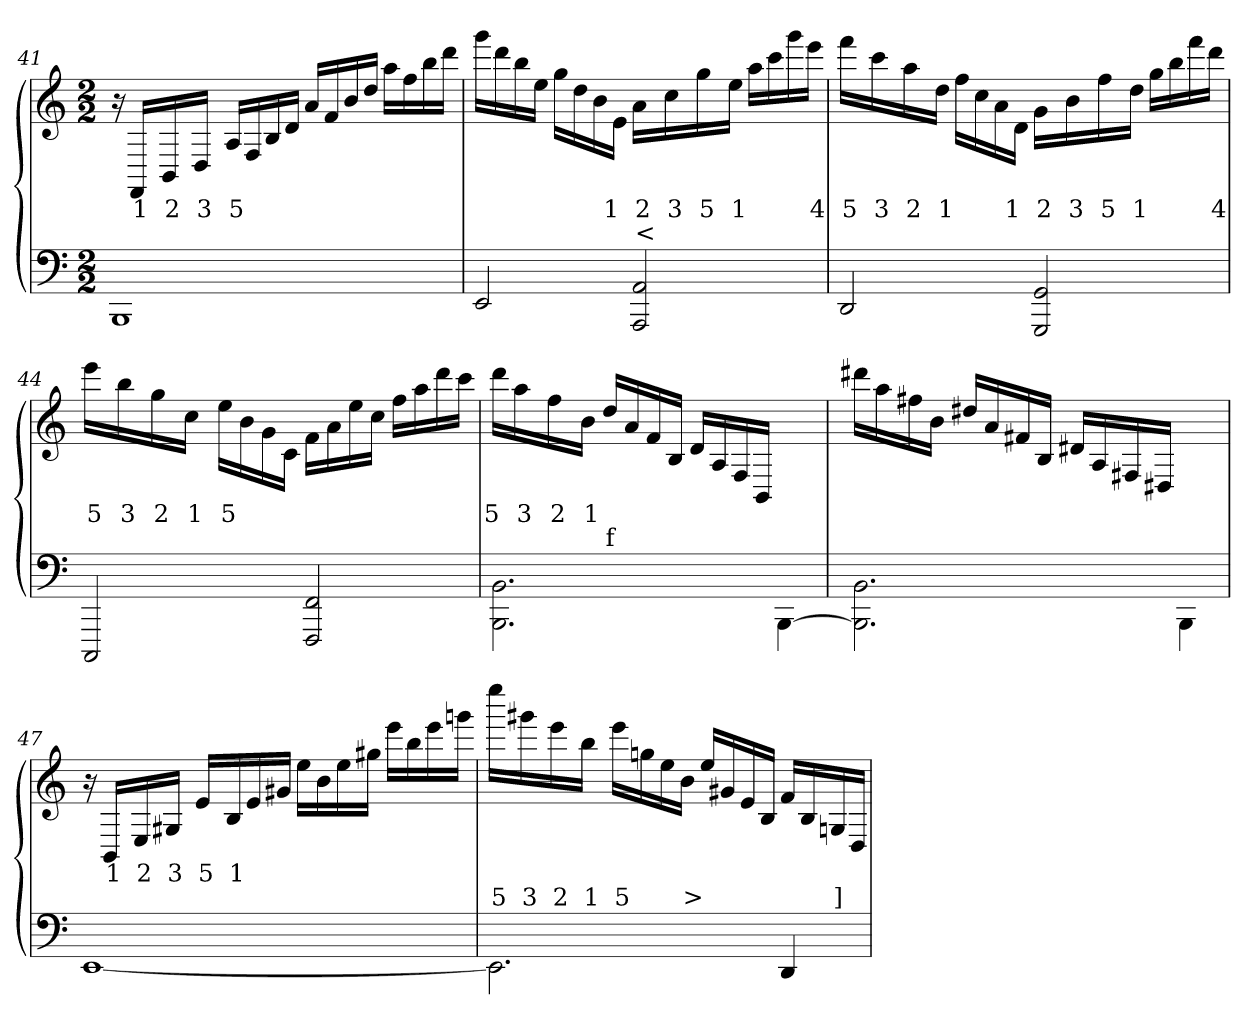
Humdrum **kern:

**kern	**kern	**text	**text
*part2	*part1	*part1	*part1
*staff2	*staff1	*staff1	*staff1
*clefF4	*clefG2	*	*
*k[]	*k[]	*	*
*M2/2	*M2/2	*	*
=41	=41	=41	=41
1BBB	16r	.	.
.	16FFLL	1	.
.	16BB	2	.
.	16DJJ	3	.
.	16ALL	5	.
.	16F	.	.
.	16B	.	.
.	16dJJ	.	.
.	16aLL	.	.
.	16f	.	.
.	16b	.	.
.	16ddJJ	.	.
.	16aaLL	.	.
.	16ff	.	.
.	16bb	.	.
.	16dddJJ	.	.
=42	=42	=42	=42
2EE	16gggLL	.	.
.	16ddd	.	.
.	16bb	.	.
.	16eeJJ	.	.
.	16ggLL	.	.
.	16dd	.	.
.	16b	.	.
.	16eJJ	1	.
2AA 2AAA	16aLL	2	<
.	16cc	3	.
.	16gg	5	.
.	16eeJJ	1	.
.	16aaLL	.	.
.	16ccc	.	.
.	16ggg	.	.
.	16eeeJJ	4	.
=43	=43	=43	=43
2DD	16fffLL	5	.
.	16ccc	3	.
.	16aa	2	.
.	16ddJJ	1	.
.	16ffLL	.	.
.	16cc\	.	.
.	16a	.	.
.	16dJJ	1	.
2GG 2GGG	16gLL	2	.
.	16b	3	.
.	16ff	5	.
.	16ddJJ	1	.
.	16ggLL	.	.
.	16bb	.	.
.	16fff	.	.
.	16dddJJ	4	.
=44	=44	=44	=44
2CCC	16eeeLL	5	.
.	16bb	3	.
.	16gg	2	.
.	16ccJJ	1	.
.	16ee\LL	5	.
.	16b	.	.
.	16g	.	.
.	16cJJ	.	.
2FF 2FFF	16fLL	.	.
.	16a	.	.
.	16ee	.	.
.	16ccJJ	.	.
.	16ffLL	.	.
.	16aa	.	.
.	16ddd	.	.
.	16cccJJ	.	.
=45	=45	=45	=45
2.BB\ 2.BBB\	16dddLL	5	.
.	16aa	3	.
.	16ff	2	.
.	16bJJ	1	.
.	16ddLL	.	f
.	16a	.	.
.	16f	.	.
.	16BJJ	.	.
.	16dLL	.	.
.	16A	.	.
.	16F	.	.
.	16BBJJ	.	.
[4BBB\	4ryy	.	.
=46	=46	=46	=46
2.BB\ 2.BBB\]	16ddd#XLL	.	.
.	16aa	.	.
.	16ff#X	.	.
.	16bJJ	.	.
.	16dd#LL	.	.
.	16a	.	.
.	16f#	.	.
.	16BJJ	.	.
.	16d#LL	.	.
.	16A	.	.
.	16F#	.	.
.	16D#JJ	.	.
4BBB\	4ryy	.	.
=47	=47	=47	=47
[1EE	16r	.	.
.	16BBLL	1	.
.	16E	2	.
.	16G#XJJ	3	.
.	16eLL	5	.
.	16B	1	.
.	16e	.	.
.	16g#JJ	.	.
.	16eeLL	.	.
.	16b	.	.
.	16ee	.	.
.	16gg#JJ	.	.
.	16eeeLL	.	.
.	16bb	.	.
.	16eee	.	.
.	16gggnJJ	.	.
=48	=48	=48	=48
2.EE\]	16eeeeLL	.	5
.	16ggg#X	.	3
.	16eee	.	2
.	16bbJJ	.	1
.	16eeeLL	.	5
.	16ggn	.	.
.	16ee	.	.
.	16bJJ	.	>
.	16eeLL	.	.
.	16g#X	.	.
.	16e	.	.
.	16BJJ	.	.
4DD	16fLL	.	.
.	16B	.	.
.	16Gn	.	]
.	16DJJ	.	.
=	=	=	=
*-	*-	*-	*-
